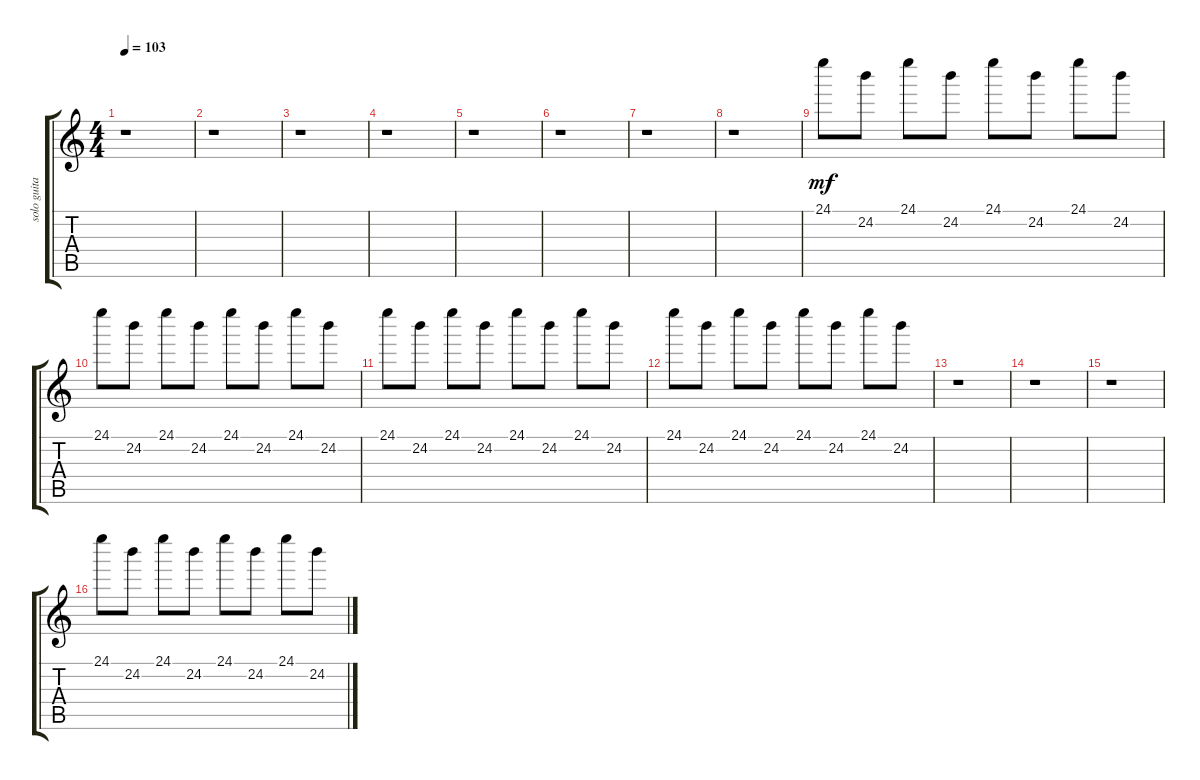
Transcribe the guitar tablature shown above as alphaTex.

\track ("solo guitar" "solo guita") {instrument electricguitarjazz}
\staff {score tabs}
\tuning (E4 B3 G3 D3 A2 E2) {hide}
\ts (4 4)
\tempo 103
\clef g2
\ks c
r.1{dy f} |
r.1 |
r.1 |
r.1 |
r.1 |
r.1 |
r.1 |
r.1 |
24.1.8{dy mf} 24.2.8 24.1.8 24.2.8 24.1.8 24.2.8 24.1.8 24.2.8 |
24.1.8 24.2.8 24.1.8 24.2.8 24.1.8 24.2.8 24.1.8 24.2.8 |
24.1.8 24.2.8 24.1.8 24.2.8 24.1.8 24.2.8 24.1.8 24.2.8 |
24.1.8 24.2.8 24.1.8 24.2.8 24.1.8 24.2.8 24.1.8 24.2.8 |
r.1 |
r.1 |
r.1 |
24.1.8 24.2.8 24.1.8 24.2.8 24.1.8 24.2.8 24.1.8 24.2.8
